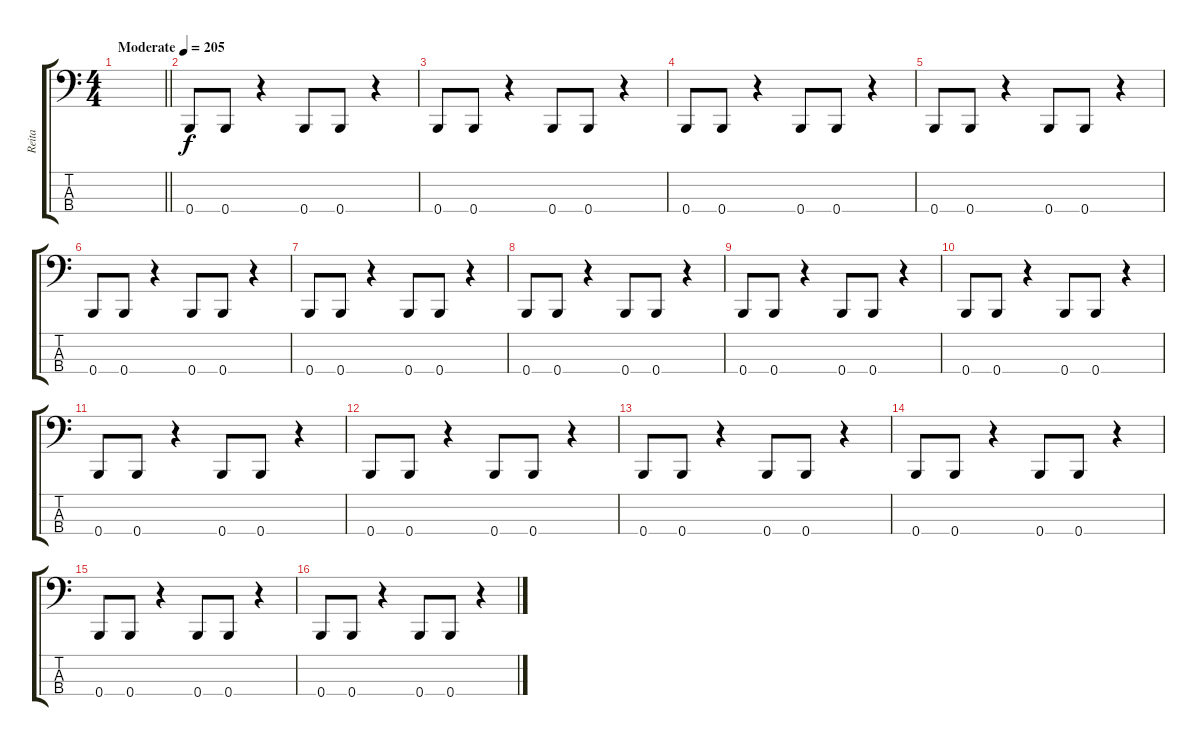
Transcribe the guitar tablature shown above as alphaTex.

\track ("Reita" "Reita") {instrument electricbasspick}
\staff {score tabs}
\tuning (C2 G1 D1 B0) {hide}
\ts (4 4)
\tempo (205 "Moderate")
\clef f4
\barLineRight lightlight
\ks c
|
0.4.8 0.4.8 r.4 0.4.8 0.4.8 r.4 |
0.4.8 0.4.8 r.4 0.4.8 0.4.8 r.4 |
0.4.8 0.4.8 r.4 0.4.8 0.4.8 r.4 |
0.4.8 0.4.8 r.4 0.4.8 0.4.8 r.4 |
0.4.8 0.4.8 r.4 0.4.8 0.4.8 r.4 |
0.4.8 0.4.8 r.4 0.4.8 0.4.8 r.4 |
0.4.8 0.4.8 r.4 0.4.8 0.4.8 r.4 |
0.4.8 0.4.8 r.4 0.4.8 0.4.8 r.4 |
0.4.8 0.4.8 r.4 0.4.8 0.4.8 r.4 |
0.4.8 0.4.8 r.4 0.4.8 0.4.8 r.4 |
0.4.8 0.4.8 r.4 0.4.8 0.4.8 r.4 |
0.4.8 0.4.8 r.4 0.4.8 0.4.8 r.4 |
0.4.8 0.4.8 r.4 0.4.8 0.4.8 r.4 |
0.4.8 0.4.8 r.4 0.4.8 0.4.8 r.4 |
0.4.8 0.4.8 r.4 0.4.8 0.4.8 r.4
